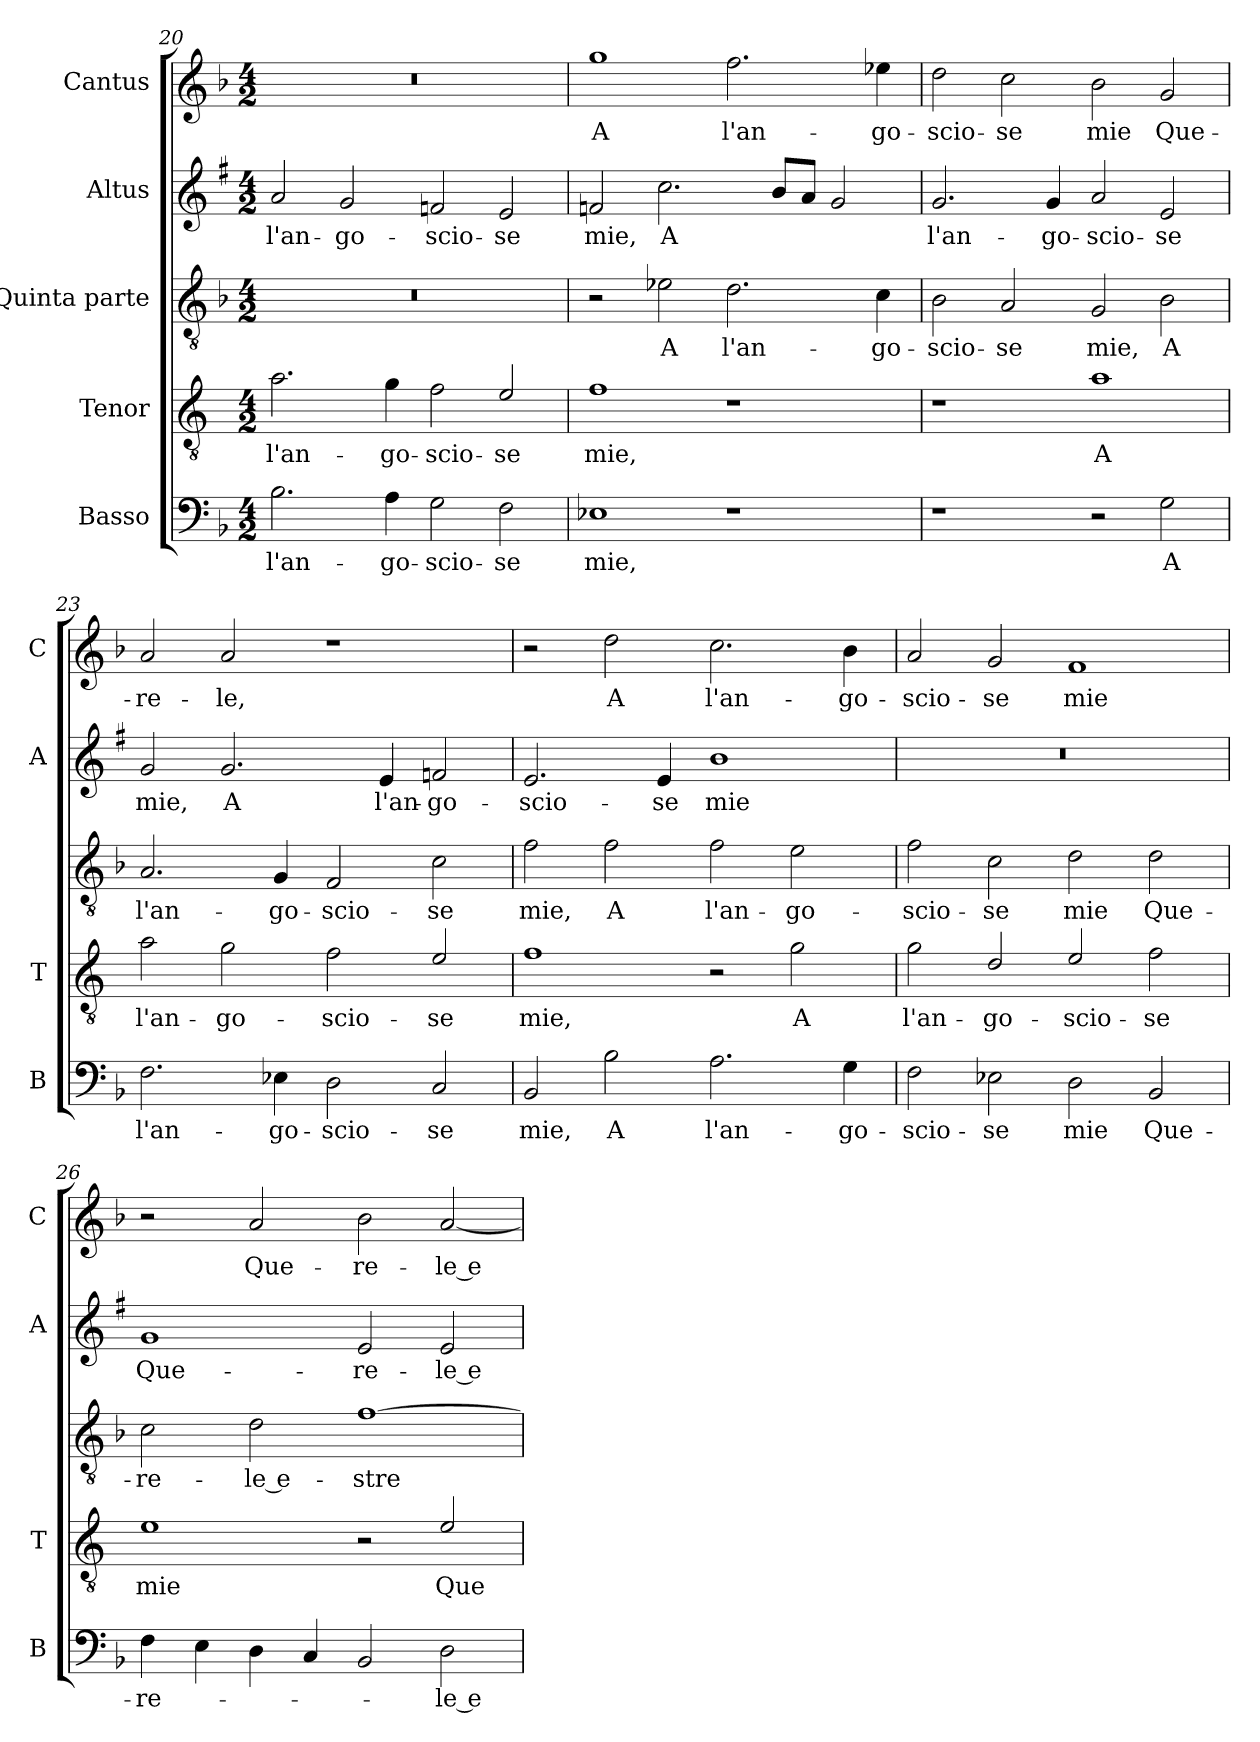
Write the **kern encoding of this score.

**kern	**text	**kern	**text	**kern	**text	**kern	**text	**kern	**text
*part5	*part5	*part4	*part4	*part3	*part3	*part2	*part2	*part1	*part1
*staff5	*staff5	*staff4	*staff4	*staff3	*staff3	*staff2	*staff2	*staff1	*staff1
*I"Basso	*	*I"Tenor	*	*I"Quinta parte	*	*I"Altus	*	*I"Cantus	*
*I'B	*	*I'T	*	*	*	*I'A	*	*I'C	*
!!LO:LB:g=z
*clefF4	*	*clefGv2	*	*clefGv2	*	*clefG2	*	*clefG2	*
*	*	*ITrd4c7	*	*	*	*ITrd1c2	*	*	*
*k[b-]	*	*k[b-]	*	*k[b-]	*	*k[b-]	*	*k[b-]	*
*F:	*	*F:	*	*F:	*	*F:	*	*F:	*
*M4/2	*	*M4/2	*	*M4/2	*	*M4/2	*	*M4/2	*
=20	=20	=20	=20	=20	=20	=20	=20	=20	=20
!	!LO:LY:b	!	!LO:LY:b	!	!	!	!LO:LY:b	!	!
2.B-\	l'an-	2.d\	l'an-	0r	.	2g/	l'an-	0r	.
!	!	!	!	!	!	!	!LO:LY:b	!	!
.	.	.	.	.	.	2f/	-go-	.	.
!	!LO:LY:b	!	!LO:LY:b	!	!	!	!	!	!
4A\	-go-	4c\	-go-	.	.	.	.	.	.
!	!LO:LY:b	!	!LO:LY:b	!	!	!	!LO:LY:b	!	!
2G\	-scio-	2B-\	-scio-	.	.	2e-X/	-scio-	.	.
!	!LO:LY:b	!	!LO:LY:b	!	!	!	!LO:LY:b	!	!
2F\	-se	2A/	-se	.	.	2d/	-se	.	.
=21	=21	=21	=21	=21	=21	=21	=21	=21	=21
!	!LO:LY:b	!	!LO:LY:b	!	!	!	!LO:LY:b	!	!LO:LY:b
1E-X	mie,	1B-	mie,	2r	.	2e-X/	mie,	1gg	A
!	!	!	!	!	!LO:LY:b	!	!LO:LY:b	!	!
.	.	.	.	2e-X\	A	2.b-\	A	.	.
!	!	!	!	!	!LO:LY:b	!	!	!	!LO:LY:b
1r	.	1r	.	2.d\	l'an-	.	.	2.ff\	l'an-
.	.	.	.	.	.	8a/L	.	.	.
.	.	.	.	.	.	8g/J	.	.	.
.	.	.	.	.	.	2f/	.	.	.
!	!	!	!	!	!LO:LY:b	!	!	!	!LO:LY:b
.	.	.	.	4c\	-go-	.	.	4ee-X\	-go-
=22	=22	=22	=22	=22	=22	=22	=22	=22	=22
!	!	!	!	!	!LO:LY:b	!	!LO:LY:b	!	!LO:LY:b
1r	.	1r	.	2B-\	-scio-	2.f/	l'an-	2dd\	-scio-
!	!	!	!	!	!LO:LY:b	!	!	!	!LO:LY:b
.	.	.	.	2A/	-se	.	.	2cc\	-se
!	!	!	!	!	!	!	!LO:LY:b	!	!
.	.	.	.	.	.	4f/	-go-	.	.
!	!	!	!LO:LY:b	!	!LO:LY:b	!	!LO:LY:b	!	!LO:LY:b
2r	.	1d	A	2G/	mie,	2g/	-scio-	2b-\	mie
!	!LO:LY:b	!	!	!	!LO:LY:b	!	!LO:LY:b	!	!LO:LY:b
2G\	A	.	.	2B-\	A	2d/	-se	2g/	Que-
=23	=23	=23	=23	=23	=23	=23	=23	=23	=23
!	!LO:LY:b	!	!LO:LY:b	!	!LO:LY:b	!	!LO:LY:b	!	!LO:LY:b
2.F\	l'an-	2d\	l'an-	2.A/	l'an-	2f/	mie,	2a/	-re-
!	!	!	!LO:LY:b	!	!	!	!LO:LY:b	!	!LO:LY:b
.	.	2c\	-go-	.	.	2.f/	A	2a/	-le,
!	!LO:LY:b	!	!	!	!LO:LY:b	!	!	!	!
4E-X\	-go-	.	.	4G/	-go-	.	.	.	.
!	!LO:LY:b	!	!LO:LY:b	!	!LO:LY:b	!	!	!	!
2D\	-scio-	2B-\	-scio-	2F/	-scio-	.	.	1r	.
!	!	!	!	!	!	!	!LO:LY:b	!	!
.	.	.	.	.	.	4d/	l'an-	.	.
!	!LO:LY:b	!	!LO:LY:b	!	!LO:LY:b	!	!LO:LY:b	!	!
2C/	-se	2A/	-se	2c\	-se	2e-X/	-go-	.	.
=24	=24	=24	=24	=24	=24	=24	=24	=24	=24
!	!LO:LY:b	!	!LO:LY:b	!	!LO:LY:b	!	!LO:LY:b	!	!
2BB-/	mie,	1B-	mie,	2f\	mie,	2.d/	-scio-	2r	.
!	!LO:LY:b	!	!	!	!LO:LY:b	!	!	!	!LO:LY:b
2B-\	A	.	.	2f\	A	.	.	2dd\	A
!	!	!	!	!	!	!	!LO:LY:b	!	!
.	.	.	.	.	.	4d/	-se	.	.
!	!LO:LY:b	!	!	!	!LO:LY:b	!	!LO:LY:b	!	!LO:LY:b
2.A\	l'an-	2r	.	2f\	l'an-	1a	mie	2.cc\	l'an-
!	!	!	!LO:LY:b	!	!LO:LY:b	!	!	!	!
.	.	2c\	A	2e\	-go-	.	.	.	.
!	!LO:LY:b	!	!	!	!	!	!	!	!LO:LY:b
4G\	-go-	.	.	.	.	.	.	4b-\	-go-
!!LO:PB:g=z
=25	=25	=25	=25	=25	=25	=25	=25	=25	=25
!	!LO:LY:b	!	!LO:LY:b	!	!LO:LY:b	!	!	!	!LO:LY:b
2F\	-scio-	2c\	l'an-	2f\	-scio-	0r	.	2a/	-scio-
!	!LO:LY:b	!	!LO:LY:b	!	!LO:LY:b	!	!	!	!LO:LY:b
2E-X\	-se	2G/	-go-	2c\	-se	.	.	2g/	-se
!	!LO:LY:b	!	!LO:LY:b	!	!LO:LY:b	!	!	!	!LO:LY:b
2D\	mie	2A/	-scio-	2d\	mie	.	.	1f	mie
!	!LO:LY:b	!	!LO:LY:b	!	!LO:LY:b	!	!	!	!
2BB-/	Que-	2B-\	-se	2d\	Que-	.	.	.	.
=26	=26	=26	=26	=26	=26	=26	=26	=26	=26
!	!LO:LY:b	!	!LO:LY:b	!	!LO:LY:b	!	!LO:LY:b	!	!
4F\	-re-	1A	mie	2c\	-re-	1f	Que-	2r	.
4E\	.	.	.	.	.	.	.	.	.
!	!	!	!	!	!LO:LY:b	!	!	!	!LO:LY:b
4D\	.	.	.	2d\	-le e-	.	.	2a/	Que-
4C/	.	.	.	.	.	.	.	.	.
!	!	!	!	!	!LO:LY:b	!	!LO:LY:b	!	!LO:LY:b
2BB-/	.	2r	.	[1f	-stre-	2d/	-re-	2b-\	-re-
!	!LO:LY:b	!	!LO:LY:b	!	!	!	!LO:LY:b	!	!LO:LY:b
2D\	-le e-	2A/	Que-	.	.	2d/	-le e-	[2a/	-le e-
=	=	=	=	=	=	=	=	=	=
*-	*-	*-	*-	*-	*-	*-	*-	*-	*-
